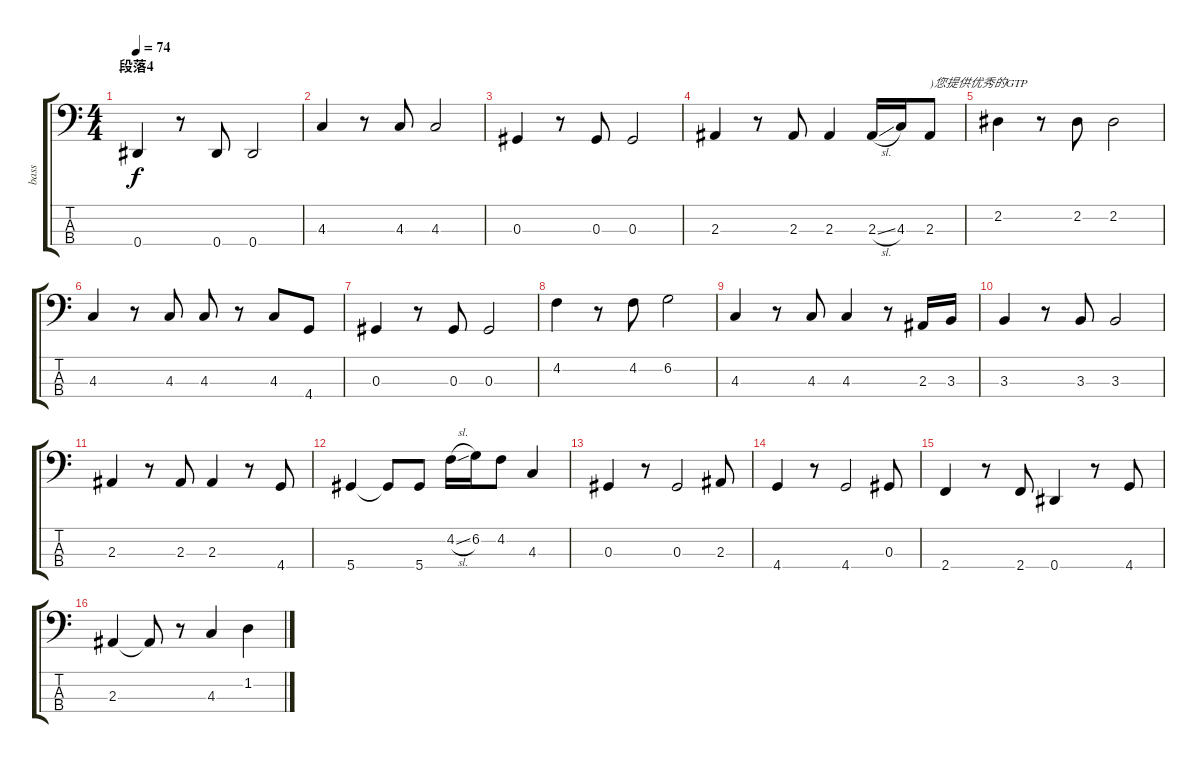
\track ("bass" "bass") {instrument electricbassfinger}
\staff {score tabs}
\tuning (Gb2 Db2 Ab1 Eb1) {hide}
\ts (4 4)
\section ("" "段落4")
\tempo 74
\clef f4
\ks c
0.4.4{dy f} r.8 0.4.8 0.4.2 |
4.3.4 r.8 4.3.8 4.3.2 |
0.3.4 r.8 0.3.8 0.3.2 |
2.3.4 r.8 2.3.8 2.3.4 2.3{sl}.16 4.3.16 2.3.8{txt ")您提供优秀的GTP"} |
2.2.4 r.8 2.2.8 2.2.2 |
4.3.4 r.8 4.3.8 4.3.8 r.8 4.3.8 4.4.8 |
0.3.4 r.8 0.3.8 0.3.2 |
4.2.4 r.8 4.2.8 6.2.2 |
4.3.4 r.8 4.3.8 4.3.4 r.8 2.3.16 3.3.16 |
3.3.4 r.8 3.3.8 3.3.2 |
2.3.4 r.8 2.3.8 2.3.4 r.8 4.4.8 |
5.4.4 5.4{t}.8 5.4.8 4.2{sl}.16 6.2.16 4.2.8 4.3.4 |
0.3.4 r.8 0.3.2 2.3.8 |
4.4.4 r.8 4.4.2 0.3.8 |
2.4.4 r.8 2.4.8 0.4.4 r.8 4.4.8 |
2.3.4 2.3{t}.8 r.8 4.3.4 1.2.4
